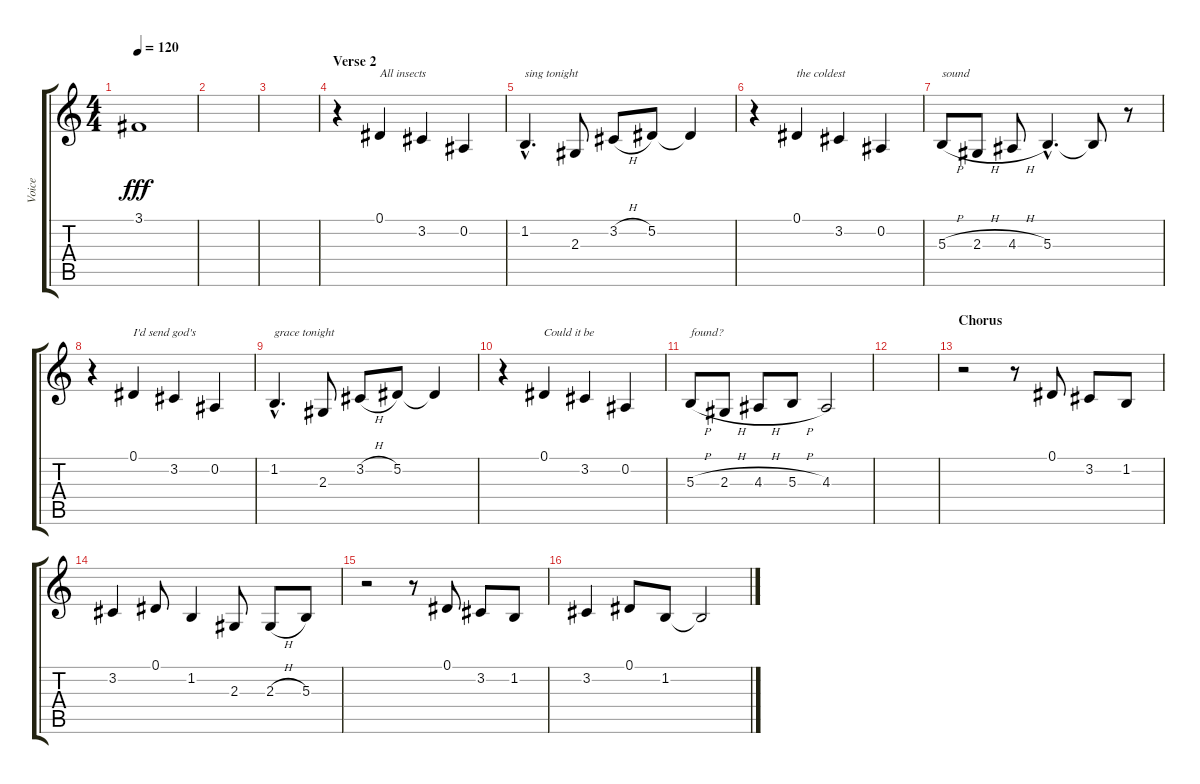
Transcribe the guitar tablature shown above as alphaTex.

\track ("Voice" "Voice") {instrument clarinet}
\staff {score tabs}
\tuning (Eb4 Bb3 Gb3 Db3 Ab2 Eb2) {hide}
\ts (4 4)
\tempo 120
\clef g2
\ks c
3.1{t}.1{dy fff} |
|
|
\section ("" "Verse 2")
r.4 0.1.4{txt "All insects"} 3.2.4 0.2.4 |
1.2{hac}.4{d txt "sing tonight"} 2.3.8 3.2{h}.8 5.2.8 5.2{t}.4 |
r.4 0.1.4{txt "the coldest"} 3.2.4 0.2.4 |
5.3{h}.8{txt "sound"} 2.3{h}.8 4.3{h}.8 5.3{hac}.4{d} 5.3{t}.8 r.8 |
r.4 0.1.4{txt "I'd send god's"} 3.2.4 0.2.4 |
1.2{hac}.4{d txt "grace tonight"} 2.3.8 3.2{h}.8 5.2.8 5.2{t}.4 |
r.4 0.1.4{txt "Could it be"} 3.2.4 0.2.4 |
5.3{h}.8{txt "found?"} 2.3{h}.8 4.3{h}.8 5.3{h}.8 4.3.2 |
|
\section ("" "Chorus")
r.2 r.8 0.1.8 3.2.8 1.2.8 |
3.2.4 0.1.8 1.2.4 2.3.8 2.3{h}.8 5.3.8 |
r.2 r.8 0.1.8 3.2.8 1.2.8 |
3.2.4 0.1.8 1.2.8 1.2{t}.2
